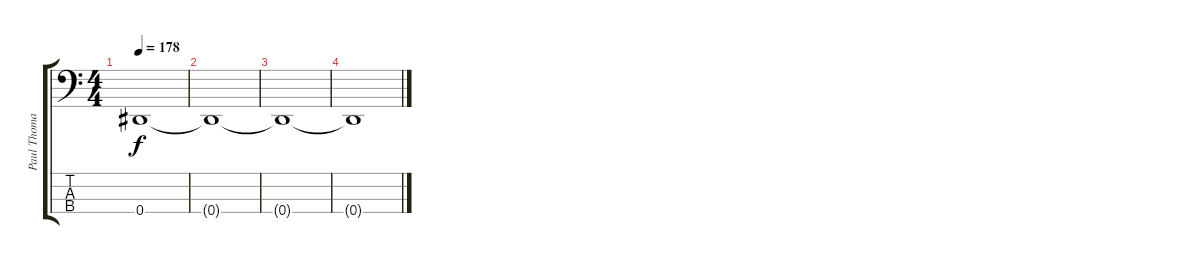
\track ("Paul Thomas" "Paul Thoma") {instrument electricbasspick}
\staff {score tabs}
\tuning (Gb2 Db2 Ab1 Eb1) {hide}
\ts (4 4)
\tempo 178
\clef f4
\ks c
0.4.1{dy f} |
0.4{t}.1 |
0.4{t}.1 |
0.4{t}.1
